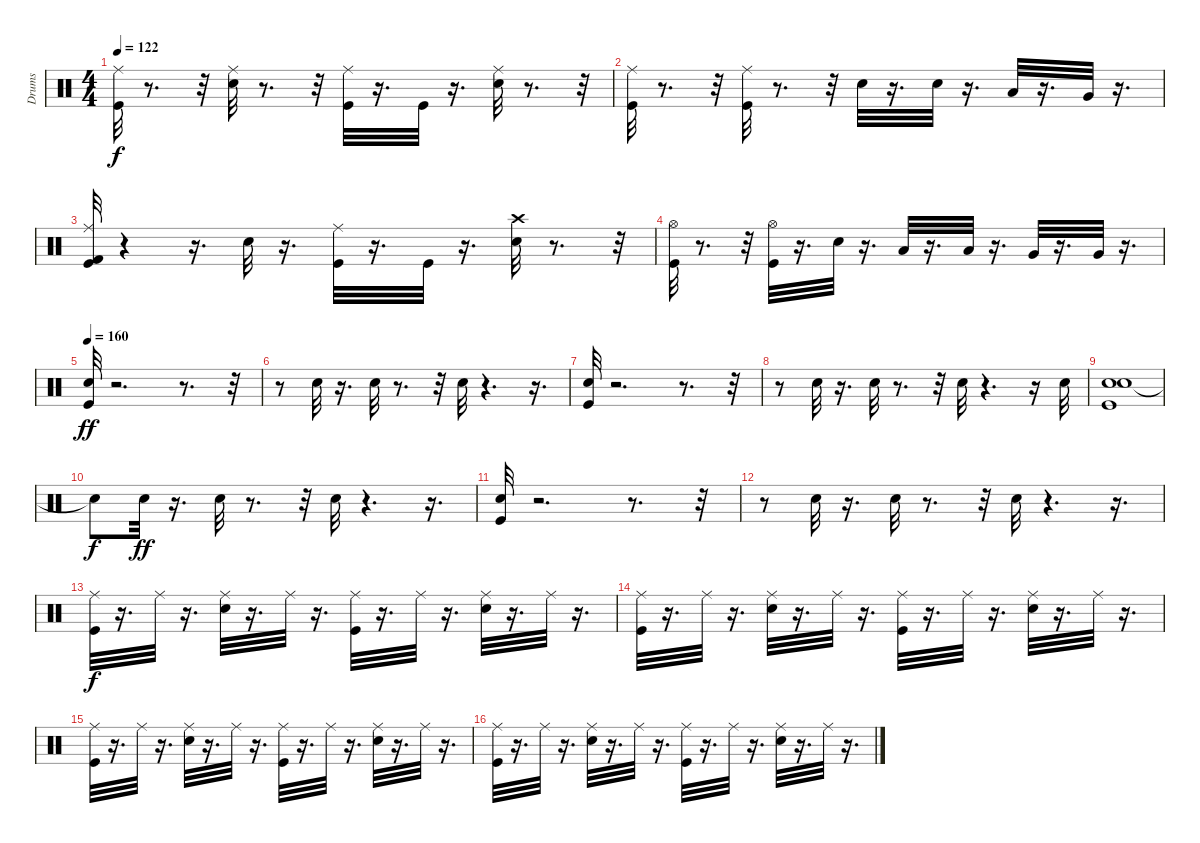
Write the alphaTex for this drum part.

\track ("Drums" "Drums") {instrument percussion}
\staff {score}
\articulation defaults
\ts (4 4)
\tempo 122
\clef neutral
\ks c
("Kick (hit)" "Ride (middle)").32{dy f} r.8{d} r.32 ("Snare (hit) 2" "Ride (middle)").32 r.8{d} r.32 ("Kick (hit)" "Ride (middle)").32 r.16{d} "Kick (hit)".32 r.16{d} ("Snare (hit) 2" "Ride (middle)").32 r.8{d} r.32 |
("Kick (hit)" "Ride (middle)").32 r.8{d} r.32 ("Kick (hit)" "Ride (middle)").32 r.8{d} r.32 "Snare (hit) 2".32 r.16{d} "Snare (hit) 2".32 r.16{d} "Low Tom (hit)".32 r.16{d} "Very Low Tom (hit)".32 r.16{d} |
("Ride (middle)" "Kick (hit)" "Kick (hit) 2").32 r.4 r.16{d} "Snare (hit) 2".32 r.16{d} ("Kick (hit)" "Ride (middle)").32 r.16{d} "Kick (hit)".32 r.16{d} ("Snare (hit) 2" "Crash high (hit)").32 r.8{d} r.32 |
("Kick (hit)" "Hi-Hat (open)").32 r.8{d} r.32 ("Kick (hit)" "Hi-Hat (open)").32 r.16{d} "Snare (hit) 2".32 r.16{d} "Low Tom (hit)".32 r.16{d} "Low Tom (hit)".32 r.16{d} "Very Low Tom (hit)".32 r.16{d} "Very Low Tom (hit)".32 r.16{d} |
\tempo 160
("Kick (hit)" "Snare (hit) 2").32{dy ff} r.2{d} r.8{d} r.32 |
r.8 "Snare (hit) 2".32 r.16{d} "Snare (hit) 2".32 r.8{d} r.32 "Snare (hit) 2".32 r.4{d} r.16{d} |
("Kick (hit)" "Snare (hit) 2").32 r.2{d} r.8{d} r.32 |
r.8 "Snare (hit) 2".32 r.16{d} "Snare (hit) 2".32 r.8{d} r.32 "Snare (hit) 2".32 r.4{d} r.16 "Snare (hit) 2".32 |
("Snare (hit) 2" "Kick (hit)" "Snare (hit) 2").1 |
"Snare (hit)"{t}.8{dy f} "Snare (hit) 2".32{dy ff} r.16{d} "Snare (hit) 2".32 r.8{d} r.32 "Snare (hit) 2".32 r.4{d} r.16{d} |
("Kick (hit)" "Snare (hit) 2").32 r.2{d} r.8{d} r.32 |
r.8 "Snare (hit) 2".32 r.16{d} "Snare (hit) 2".32 r.8{d} r.32 "Snare (hit) 2".32 r.4{d} r.16{d} |
("Ride (middle)" "Kick (hit)").32{dy f} r.16{d} "Ride (middle)".32 r.16{d} ("Ride (middle)" "Snare (hit) 2").32 r.16{d} "Ride (middle)".32 r.16{d} ("Ride (middle)" "Kick (hit)").32 r.16{d} "Ride (middle)".32 r.16{d} ("Ride (middle)" "Snare (hit) 2").32 r.16{d} "Ride (middle)".32 r.16{d} |
("Ride (middle)" "Kick (hit)").32 r.16{d} "Ride (middle)".32 r.16{d} ("Ride (middle)" "Snare (hit) 2").32 r.16{d} "Ride (middle)".32 r.16{d} ("Ride (middle)" "Kick (hit)").32 r.16{d} "Ride (middle)".32 r.16{d} ("Ride (middle)" "Snare (hit) 2").32 r.16{d} "Ride (middle)".32 r.16{d} |
("Ride (middle)" "Kick (hit)").32 r.16{d} "Ride (middle)".32 r.16{d} ("Ride (middle)" "Snare (hit) 2").32 r.16{d} "Ride (middle)".32 r.16{d} ("Ride (middle)" "Kick (hit)").32 r.16{d} "Ride (middle)".32 r.16{d} ("Ride (middle)" "Snare (hit) 2").32 r.16{d} "Ride (middle)".32 r.16{d} |
("Ride (middle)" "Kick (hit)").32 r.16{d} "Ride (middle)".32 r.16{d} ("Ride (middle)" "Snare (hit) 2").32 r.16{d} "Ride (middle)".32 r.16{d} ("Ride (middle)" "Kick (hit)").32 r.16{d} "Ride (middle)".32 r.16{d} ("Ride (middle)" "Snare (hit) 2").32 r.16{d} "Ride (middle)".32 r.16{d}
